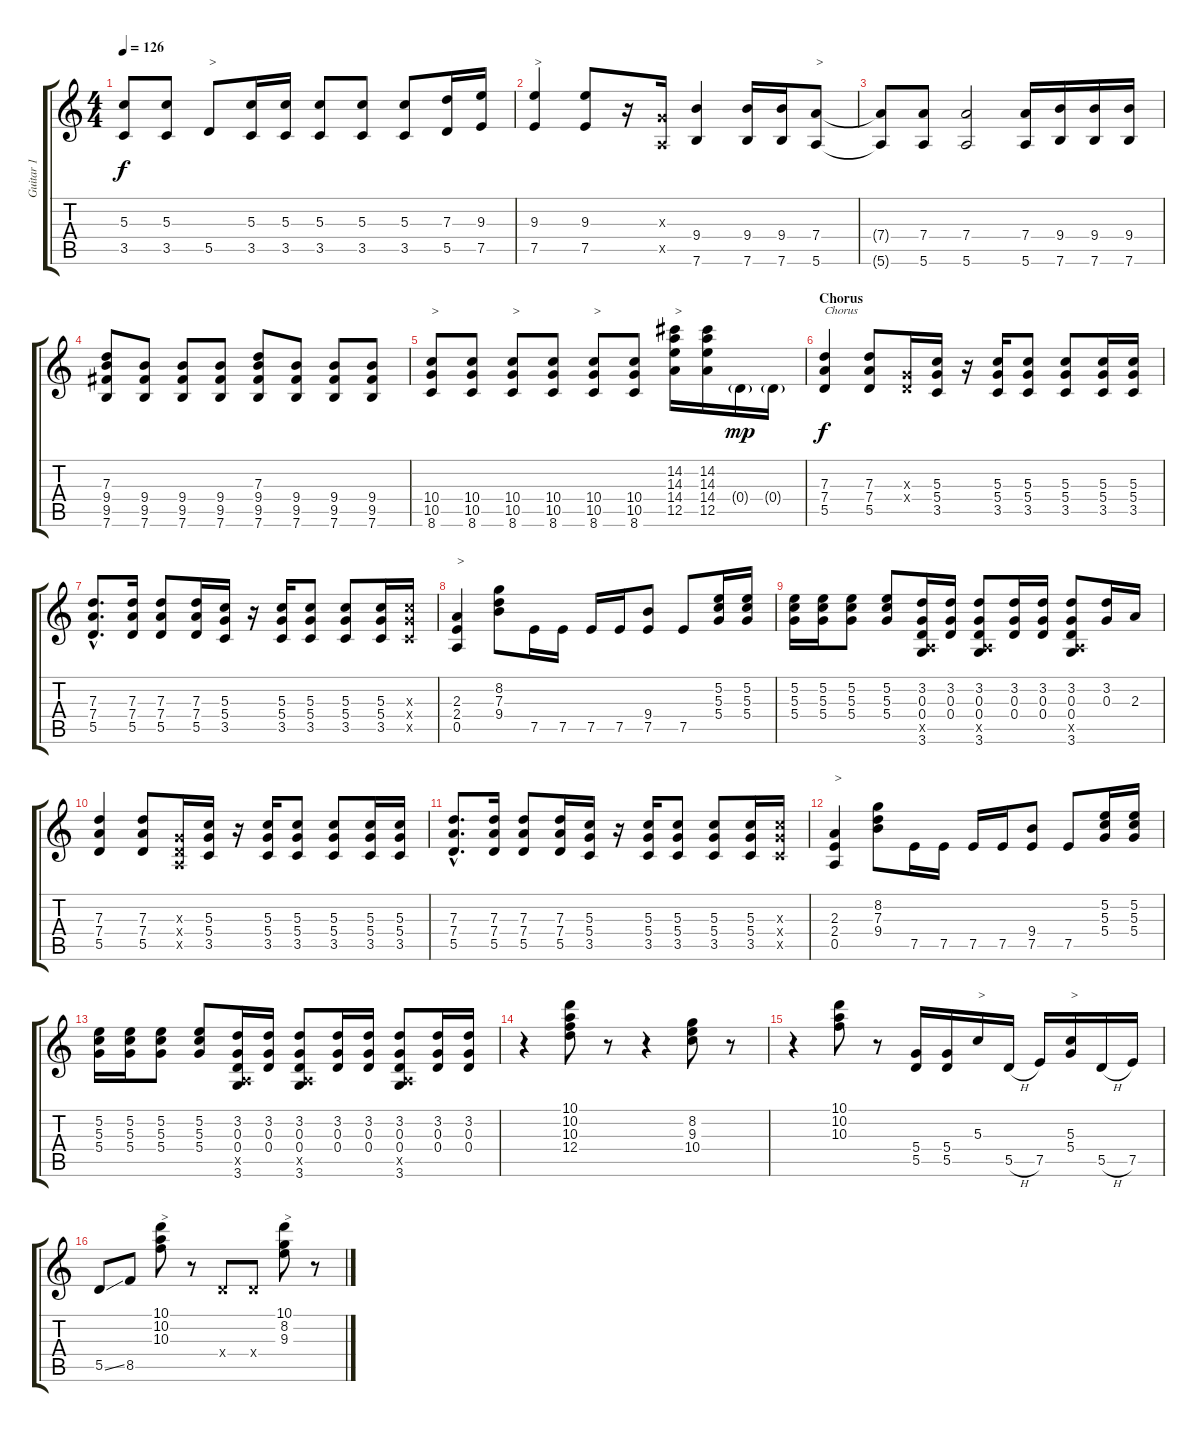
\track ("Guitar 1" "Guitar 1") {instrument distortionguitar}
\staff {score tabs}
\tuning (E4 B3 G3 D3 A2 E2) {hide}
\ts (4 4)
\tempo 126
\clef g2
\ks c
(5.3{t} 3.5{t}).8{dy f} (5.3 3.5).8 5.5.8{txt ">"} (5.3 3.5).16 (5.3 3.5).16 (5.3 3.5).8 (5.3 3.5).8 (5.3 3.5).8 (7.3 5.5).16 (9.3 7.5).16 |
(9.3 7.5).4{txt ">"} (9.3 7.5).8 r.16 (0.3{x} 0.5{x}).16 (9.4 7.6).4 (9.4 7.6).16 (9.4 7.6).16 (7.4 5.6).8{txt ">"} |
(7.4{t} 5.6{t}).8 (7.4 5.6).8 (7.4 5.6).2 (7.4 5.6).16 (9.4 7.6).16 (9.4 7.6).16 (9.4 7.6).16 |
(7.3 9.4 9.5 7.6).8 (9.4 9.5 7.6).8 (9.4 9.5 7.6).8 (9.4 9.5 7.6).8 (7.3 9.4 9.5 7.6).8 (9.4 9.5 7.6).8 (9.4 9.5 7.6).8 (9.4 9.5 7.6).8 |
(10.4 10.5 8.6).8{txt ">"} (10.4 10.5 8.6).8 (10.4 10.5 8.6).8{txt ">"} (10.4 10.5 8.6).8 (10.4 10.5 8.6).8{txt ">"} (10.4 10.5 8.6).8 (14.2 14.3 14.4 12.5).16{txt ">"} (14.2 14.3 14.4 12.5).16 0.4{g}.16{dy mp} 0.4{g}.16 |
\section ("" "Chorus")
(7.3 7.4 5.5).4{txt "Chorus" dy f} (7.3 7.4 5.5).8 (0.3{x} 0.4{x}).16 (5.3 5.4 3.5).16 r.16 (5.3 5.4 3.5).16 (5.3 5.4 3.5).8 (5.3 5.4 3.5).8 (5.3 5.4 3.5).16 (5.3 5.4 3.5).16 |
(7.3{hac} 7.4{hac} 5.5{hac}).8{d} (7.3 7.4 5.5).16 (7.3 7.4 5.5).8 (7.3 7.4 5.5).16 (5.3 5.4 3.5).16 r.16 (5.3 5.4 3.5).16 (5.3 5.4 3.5).8 (5.3 5.4 3.5).8 (5.3 5.4 3.5).16 (5.3{x} 5.4{x} 3.5{x}).16 |
(2.3 2.4 0.5).4{txt ">"} (8.2 7.3 9.4).8 7.5.16 7.5.16 7.5.16 7.5.16 (9.4 7.5).8 7.5.8 (5.2 5.3 5.4).16 (5.2 5.3 5.4).16 |
(5.2 5.3 5.4).16 (5.2 5.3 5.4).16 (5.2 5.3 5.4).8 (5.2 5.3 5.4).8 (3.2 0.3 0.4 0.5{x} 3.6).16 (3.2 0.3 0.4).16 (3.2 0.3 0.4 0.5{x} 3.6).8 (3.2 0.3 0.4).16 (3.2 0.3 0.4).16 (3.2 0.3 0.4 0.5{x} 3.6).8 (3.2 0.3).16 2.3.16 |
(7.3 7.4 5.5).4 (7.3 7.4 5.5).8 (0.3{x} 0.4{x} 0.5{x}).16 (5.3 5.4 3.5).16 r.16 (5.3 5.4 3.5).16 (5.3 5.4 3.5).8 (5.3 5.4 3.5).8 (5.3 5.4 3.5).16 (5.3 5.4 3.5).16 |
(7.3{hac} 7.4{hac} 5.5{hac}).8{d} (7.3 7.4 5.5).16 (7.3 7.4 5.5).8 (7.3 7.4 5.5).16 (5.3 5.4 3.5).16 r.16 (5.3 5.4 3.5).16 (5.3 5.4 3.5).8 (5.3 5.4 3.5).8 (5.3 5.4 3.5).16 (5.3{x} 5.4{x} 3.5{x}).16 |
(2.3 2.4 0.5).4{txt ">"} (8.2 7.3 9.4).8 7.5.16 7.5.16 7.5.16 7.5.16 (9.4 7.5).8 7.5.8 (5.2 5.3 5.4).16 (5.2 5.3 5.4).16 |
(5.2 5.3 5.4).16 (5.2 5.3 5.4).16 (5.2 5.3 5.4).8 (5.2 5.3 5.4).8 (3.2 0.3 0.4 0.5{x} 3.6).16 (3.2 0.3 0.4).16 (3.2 0.3 0.4 0.5{x} 3.6).8 (3.2 0.3 0.4).16 (3.2 0.3 0.4).16 (3.2 0.3 0.4 0.5{x} 3.6).8 (3.2 0.3 0.4).16 (3.2 0.3 0.4).16 |
r.4{instrument electricguitarclean} (10.1 10.2 10.3 12.4).8 r.8 r.4 (8.2 9.3 10.4).8 r.8 |
r.4 (10.1 10.2 10.3).8 r.8 (5.4 5.5).16 (5.4 5.5).16 5.3.16{txt ">"} 5.5{h}.16 7.5.16 (5.3 5.4).16{txt ">"} 5.5{h}.16 7.5.16 |
5.5{ss}.8 8.5.8 (10.1 10.2 10.3).8{txt ">"} r.8 0.4{x}.8 0.4{x}.8 (10.1 8.2 9.3).8{txt ">"} r.8
